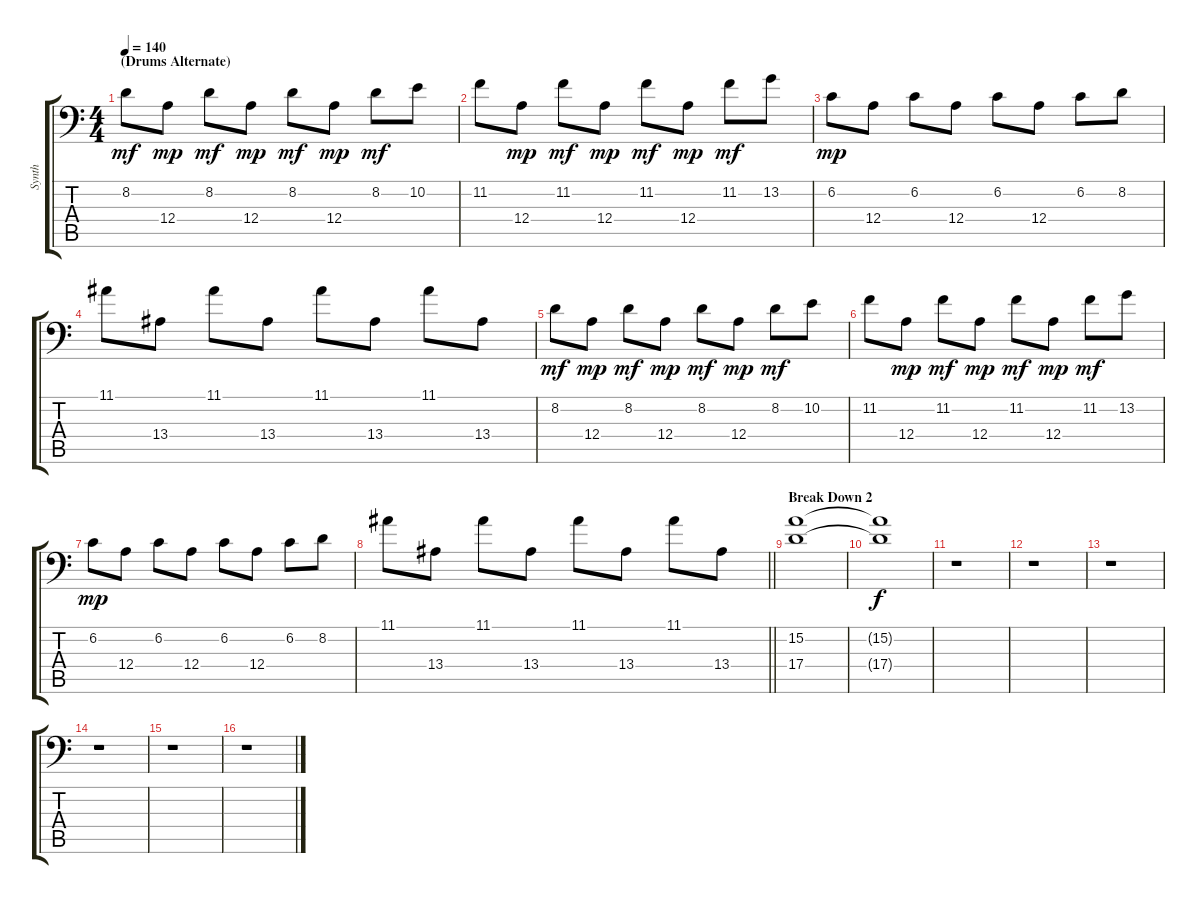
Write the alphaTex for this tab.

\track ("Synth" "Synth") {instrument lead1square}
\staff {score tabs}
\tuning (B3 Gb3 D3 A2 E2 A1) {hide}
\ts (4 4)
\section ("" "(Drums Alternate)")
\tempo 140
\clef f4
\ks c
8.2.8{dy mf} 12.4.8{dy mp} 8.2.8{dy mf} 12.4.8{dy mp} 8.2.8{dy mf} 12.4.8{dy mp} 8.2.8{dy mf} 10.2.8 |
11.2.8 12.4.8{dy mp} 11.2.8{dy mf} 12.4.8{dy mp} 11.2.8{dy mf} 12.4.8{dy mp} 11.2.8{dy mf} 13.2.8 |
6.2.8{dy mp} 12.4.8 6.2.8 12.4.8 6.2.8 12.4.8 6.2.8 8.2.8 |
11.1.8 13.4.8 11.1.8 13.4.8 11.1.8 13.4.8 11.1.8 13.4.8 |
8.2.8{dy mf} 12.4.8{dy mp} 8.2.8{dy mf} 12.4.8{dy mp} 8.2.8{dy mf} 12.4.8{dy mp} 8.2.8{dy mf} 10.2.8 |
11.2.8 12.4.8{dy mp} 11.2.8{dy mf} 12.4.8{dy mp} 11.2.8{dy mf} 12.4.8{dy mp} 11.2.8{dy mf} 13.2.8 |
6.2.8{dy mp} 12.4.8 6.2.8 12.4.8 6.2.8 12.4.8 6.2.8 8.2.8 |
\barLineRight lightlight
11.1.8 13.4.8 11.1.8 13.4.8 11.1.8 13.4.8 11.1.8 13.4.8 |
\section ("" "Break Down 2")
(15.2 17.4).1{volume 0} |
(15.2{t} 17.4{t}).1{dy f} |
r.1 |
r.1 |
r.1 |
r.1 |
r.1 |
r.1
